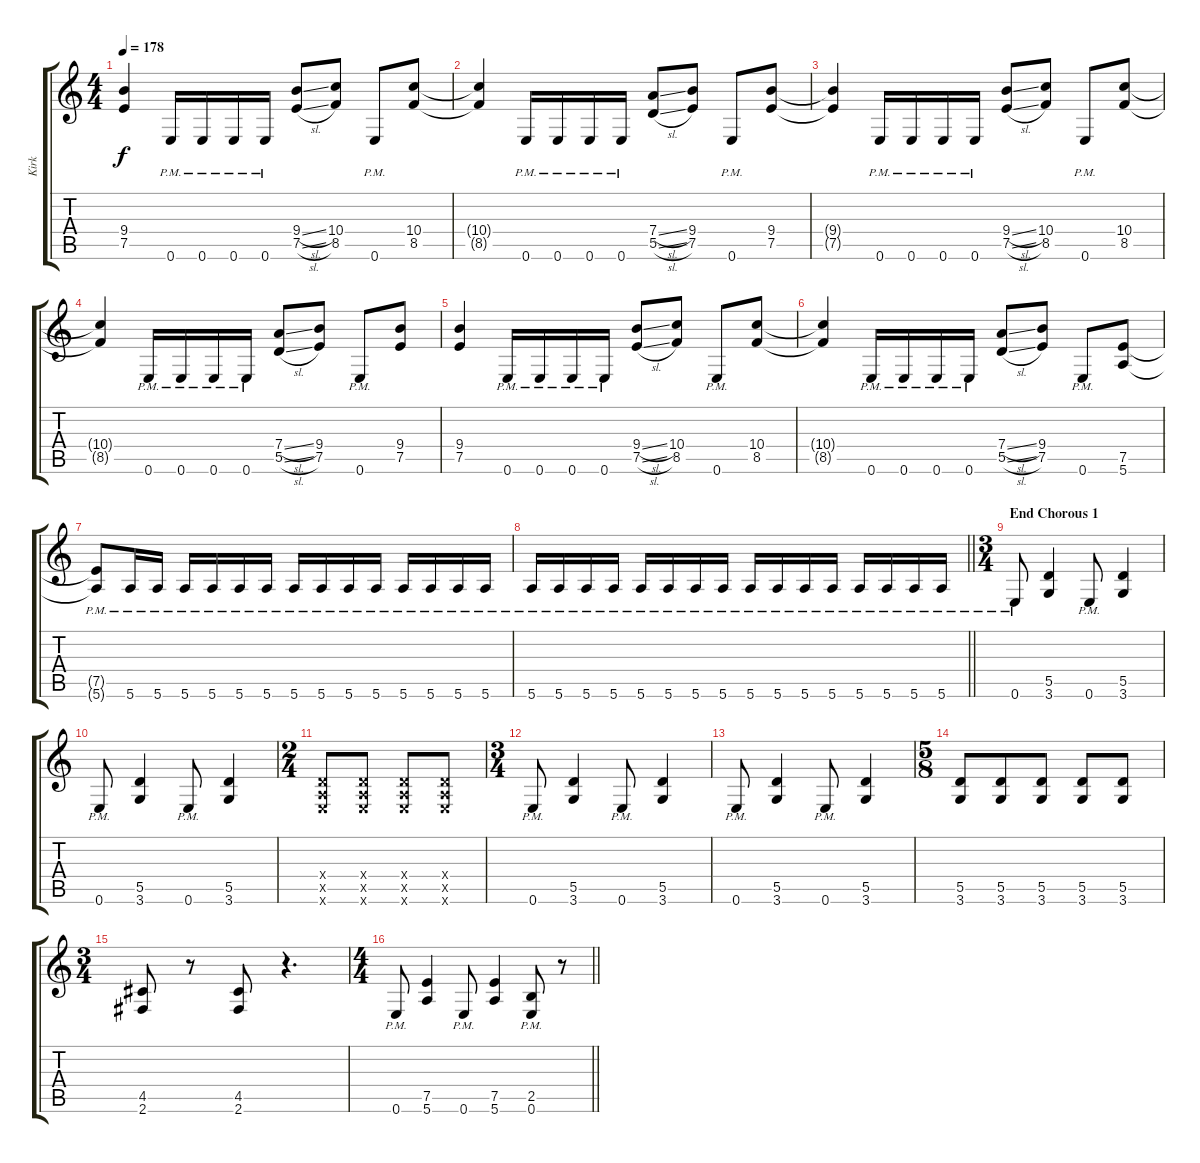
\track ("Kirk" "Kirk") {instrument distortionguitar}
\staff {score tabs}
\tuning (E4 B3 G3 D3 A2 E2) {hide}
\ts (4 4)
\tempo 178
\clef g2
\ks c
(9.4 7.5).4{dy f} 0.6{pm}.16 0.6{pm}.16 0.6{pm}.16 0.6{pm}.16 (9.4{sl} 7.5{sl}).8 (10.4 8.5).8 0.6{pm}.8 (10.4 8.5).8 |
(10.4{t} 8.5{t}).4 0.6{pm}.16 0.6{pm}.16 0.6{pm}.16 0.6{pm}.16 (7.4{sl} 5.5{sl}).8 (9.4 7.5).8 0.6{pm}.8 (9.4 7.5).8 |
(9.4{t} 7.5{t}).4 0.6{pm}.16 0.6{pm}.16 0.6{pm}.16 0.6{pm}.16 (9.4{sl} 7.5{sl}).8 (10.4 8.5).8 0.6{pm}.8 (10.4 8.5).8 |
(10.4{t} 8.5{t}).4 0.6{pm}.16 0.6{pm}.16 0.6{pm}.16 0.6{pm}.16 (7.4{sl} 5.5{sl}).8 (9.4 7.5).8 0.6{pm}.8 (9.4 7.5).8 |
(9.4 7.5).4 0.6{pm}.16 0.6{pm}.16 0.6{pm}.16 0.6{pm}.16 (9.4{sl} 7.5{sl}).8 (10.4 8.5).8 0.6{pm}.8 (10.4 8.5).8 |
(10.4{t} 8.5{t}).4 0.6{pm}.16 0.6{pm}.16 0.6{pm}.16 0.6{pm}.16 (7.4{sl} 5.5{sl}).8 (9.4 7.5).8 0.6{pm}.8 (7.5 5.6).8 |
(7.5{t} 5.6{pm t}).8 5.6{pm}.16 5.6{pm}.16 5.6{pm}.16 5.6{pm}.16 5.6{pm}.16 5.6{pm}.16 5.6{pm}.16 5.6{pm}.16 5.6{pm}.16 5.6{pm}.16 5.6{pm}.16 5.6{pm}.16 5.6{pm}.16 5.6{pm}.16 |
\barLineRight lightlight
5.6{pm}.16 5.6{pm}.16 5.6{pm}.16 5.6{pm}.16 5.6{pm}.16 5.6{pm}.16 5.6{pm}.16 5.6{pm}.16 5.6{pm}.16 5.6{pm}.16 5.6{pm}.16 5.6{pm}.16 5.6{pm}.16 5.6{pm}.16 5.6{pm}.16 5.6{pm}.16 |
\ts (3 4)
\section ("" "End Chorous 1")
0.6{pm}.8 (5.5 3.6).4 0.6{pm}.8 (5.5 3.6).4 |
0.6{pm}.8 (5.5 3.6).4 0.6{pm}.8 (5.5 3.6).4 |
\ts (2 4)
(0.4{x} 0.5{x} 0.6{x}).8 (0.4{x} 0.5{x} 0.6{x}).8 (0.4{x} 0.5{x} 0.6{x}).8 (0.4{x} 0.5{x} 0.6{x}).8 |
\ts (3 4)
0.6{pm}.8 (5.5 3.6).4 0.6{pm}.8 (5.5 3.6).4 |
0.6{pm}.8 (5.5 3.6).4 0.6{pm}.8 (5.5 3.6).4 |
\ts (5 8)
(5.5 3.6).8 (5.5 3.6).8 (5.5 3.6).8 (5.5 3.6).8 (5.5 3.6).8 |
\ts (3 4)
(4.5 2.6).8 r.8 (4.5 2.6).8 r.4{d} |
\ts (4 4)
\barLineRight lightlight
0.6{pm}.8 (7.5 5.6).4 0.6{pm}.8 (7.5 5.6).4 (2.5{pm} 0.6{pm}).8 r.8
